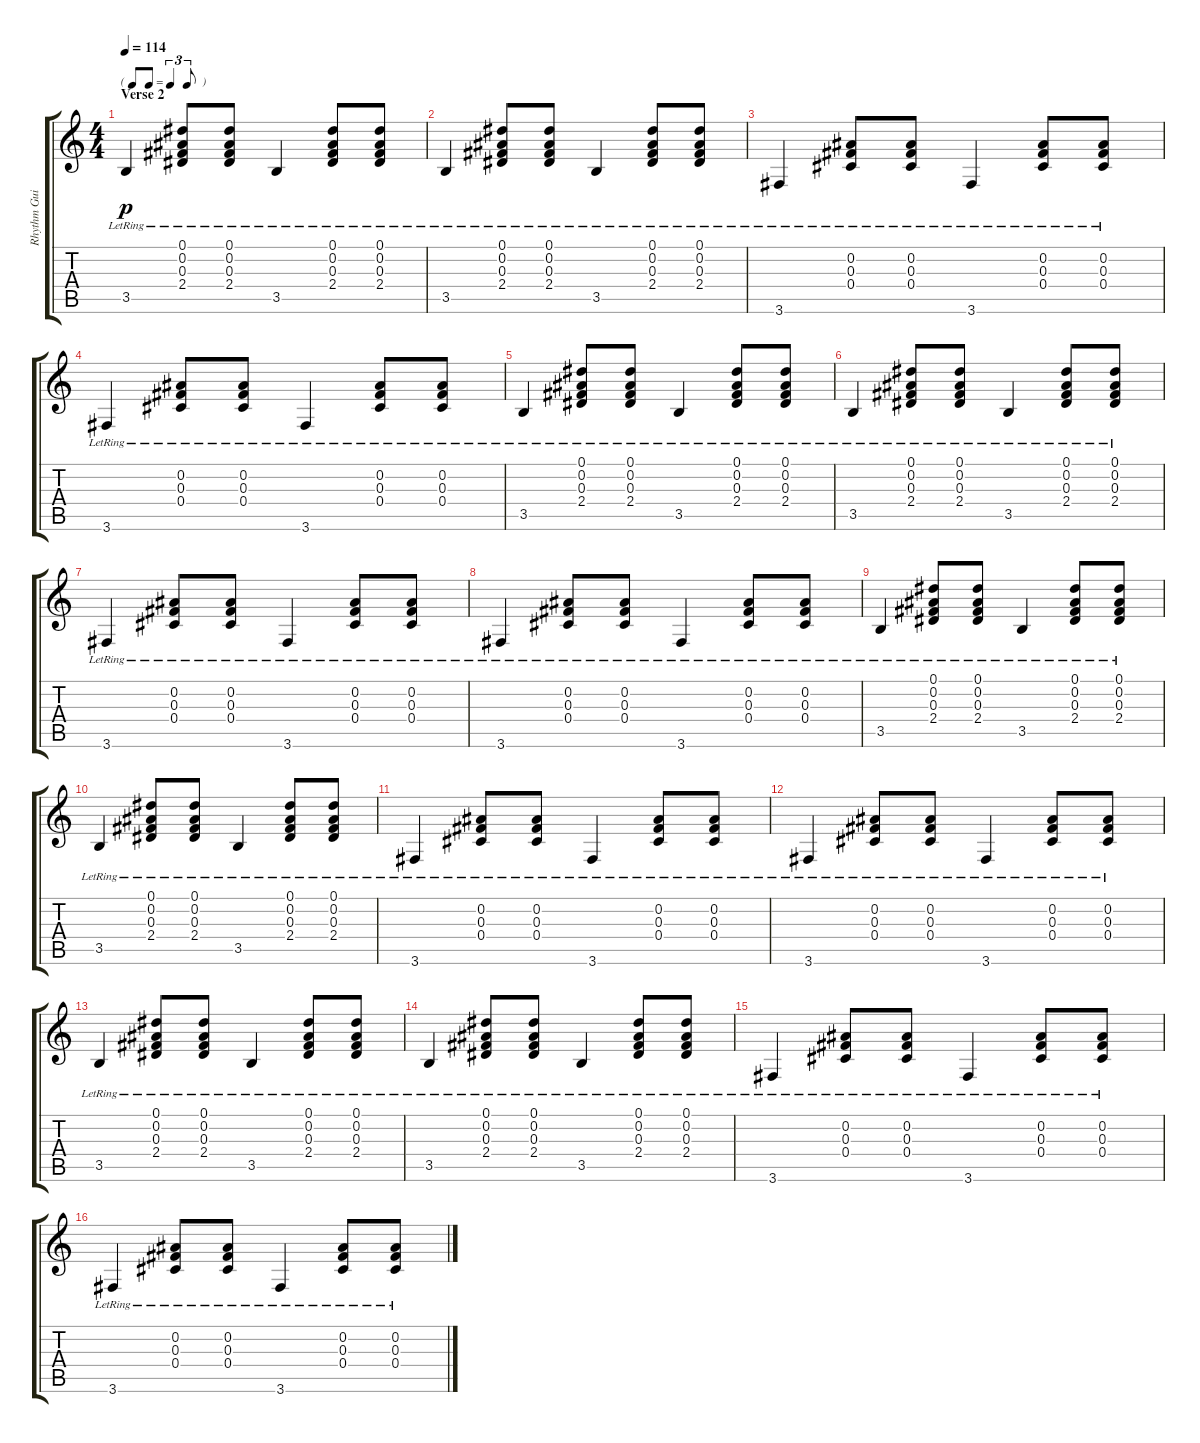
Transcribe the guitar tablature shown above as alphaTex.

\track ("Rhythm Guitar" "Rhythm Gui") {instrument acousticguitarsteel}
\staff {score tabs}
\tuning (Eb4 Bb3 Gb3 Db3 Ab2 Eb2) {hide}
\ts (4 4)
\tf triplet8th
\section ("" "Verse 2")
\tempo 114
\clef g2
\ks c
3.5{lr}.4{dy p} (0.1{lr} 0.2{lr} 0.3{lr} 2.4{lr}).8 (0.1{lr} 0.2{lr} 0.3{lr} 2.4{lr}).8 3.5{lr}.4 (0.1{lr} 0.2{lr} 0.3{lr} 2.4{lr}).8 (0.1{lr} 0.2{lr} 0.3{lr} 2.4{lr}).8 |
3.5{lr}.4 (0.1{lr} 0.2{lr} 0.3{lr} 2.4{lr}).8 (0.1{lr} 0.2{lr} 0.3{lr} 2.4{lr}).8 3.5{lr}.4 (0.1{lr} 0.2{lr} 0.3{lr} 2.4{lr}).8 (0.1{lr} 0.2{lr} 0.3{lr} 2.4{lr}).8 |
3.6{lr}.4 (0.2{lr} 0.3{lr} 0.4{lr}).8 (0.2{lr} 0.3{lr} 0.4{lr}).8 3.6{lr}.4 (0.2{lr} 0.3{lr} 0.4{lr}).8 (0.2{lr} 0.3{lr} 0.4{lr}).8 |
3.6{lr}.4 (0.2{lr} 0.3{lr} 0.4{lr}).8 (0.2{lr} 0.3{lr} 0.4{lr}).8 3.6{lr}.4 (0.2{lr} 0.3{lr} 0.4{lr}).8 (0.2{lr} 0.3{lr} 0.4{lr}).8 |
3.5{lr}.4 (0.1{lr} 0.2{lr} 0.3{lr} 2.4{lr}).8 (0.1{lr} 0.2{lr} 0.3{lr} 2.4{lr}).8 3.5{lr}.4 (0.1{lr} 0.2{lr} 0.3{lr} 2.4{lr}).8 (0.1{lr} 0.2{lr} 0.3{lr} 2.4{lr}).8 |
3.5{lr}.4 (0.1{lr} 0.2{lr} 0.3{lr} 2.4{lr}).8 (0.1{lr} 0.2{lr} 0.3{lr} 2.4{lr}).8 3.5{lr}.4 (0.1{lr} 0.2{lr} 0.3{lr} 2.4{lr}).8 (0.1{lr} 0.2{lr} 0.3{lr} 2.4{lr}).8 |
3.6{lr}.4 (0.2{lr} 0.3{lr} 0.4{lr}).8 (0.2{lr} 0.3{lr} 0.4{lr}).8 3.6{lr}.4 (0.2{lr} 0.3{lr} 0.4{lr}).8 (0.2{lr} 0.3{lr} 0.4{lr}).8 |
3.6{lr}.4 (0.2{lr} 0.3{lr} 0.4{lr}).8 (0.2{lr} 0.3{lr} 0.4{lr}).8 3.6{lr}.4 (0.2{lr} 0.3{lr} 0.4{lr}).8 (0.2{lr} 0.3{lr} 0.4{lr}).8 |
3.5{lr}.4 (0.1{lr} 0.2{lr} 0.3{lr} 2.4{lr}).8 (0.1{lr} 0.2{lr} 0.3{lr} 2.4{lr}).8 3.5{lr}.4 (0.1{lr} 0.2{lr} 0.3{lr} 2.4{lr}).8 (0.1{lr} 0.2{lr} 0.3{lr} 2.4{lr}).8 |
3.5{lr}.4 (0.1{lr} 0.2{lr} 0.3{lr} 2.4{lr}).8 (0.1{lr} 0.2{lr} 0.3{lr} 2.4{lr}).8 3.5{lr}.4 (0.1{lr} 0.2{lr} 0.3{lr} 2.4{lr}).8 (0.1{lr} 0.2{lr} 0.3{lr} 2.4{lr}).8 |
3.6{lr}.4 (0.2{lr} 0.3{lr} 0.4{lr}).8 (0.2{lr} 0.3{lr} 0.4{lr}).8 3.6{lr}.4 (0.2{lr} 0.3{lr} 0.4{lr}).8 (0.2{lr} 0.3{lr} 0.4{lr}).8 |
3.6{lr}.4 (0.2{lr} 0.3{lr} 0.4{lr}).8 (0.2{lr} 0.3{lr} 0.4{lr}).8 3.6{lr}.4 (0.2{lr} 0.3{lr} 0.4{lr}).8 (0.2{lr} 0.3{lr} 0.4{lr}).8 |
3.5{lr}.4 (0.1{lr} 0.2{lr} 0.3{lr} 2.4{lr}).8 (0.1{lr} 0.2{lr} 0.3{lr} 2.4{lr}).8 3.5{lr}.4 (0.1{lr} 0.2{lr} 0.3{lr} 2.4{lr}).8 (0.1{lr} 0.2{lr} 0.3{lr} 2.4{lr}).8 |
3.5{lr}.4 (0.1{lr} 0.2{lr} 0.3{lr} 2.4{lr}).8 (0.1{lr} 0.2{lr} 0.3{lr} 2.4{lr}).8 3.5{lr}.4 (0.1{lr} 0.2{lr} 0.3{lr} 2.4{lr}).8 (0.1{lr} 0.2{lr} 0.3{lr} 2.4{lr}).8 |
3.6{lr}.4 (0.2{lr} 0.3{lr} 0.4{lr}).8 (0.2{lr} 0.3{lr} 0.4{lr}).8 3.6{lr}.4 (0.2{lr} 0.3{lr} 0.4{lr}).8 (0.2{lr} 0.3{lr} 0.4{lr}).8 |
3.6{lr}.4 (0.2{lr} 0.3{lr} 0.4{lr}).8 (0.2{lr} 0.3{lr} 0.4{lr}).8 3.6{lr}.4 (0.2{lr} 0.3{lr} 0.4{lr}).8 (0.2{lr} 0.3{lr} 0.4{lr}).8
